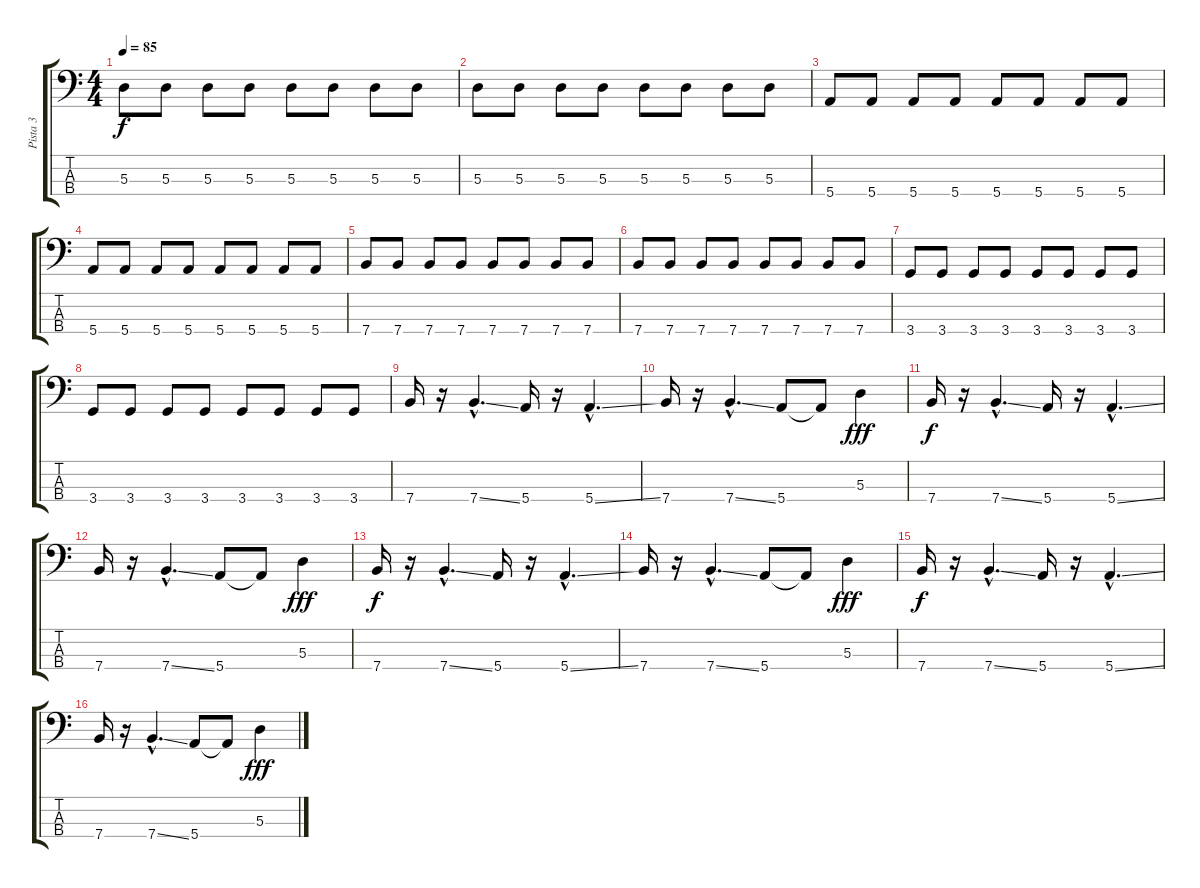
\track ("Pista 3" "Pista 3") {instrument electricbasspick}
\staff {score tabs}
\tuning (G2 D2 A1 E1) {hide}
\ts (4 4)
\tempo 85
\clef f4
\ks c
5.3.8{dy f} 5.3.8 5.3.8 5.3.8 5.3.8 5.3.8 5.3.8 5.3.8 |
5.3.8 5.3.8 5.3.8 5.3.8 5.3.8 5.3.8 5.3.8 5.3.8 |
5.4.8 5.4.8 5.4.8 5.4.8 5.4.8 5.4.8 5.4.8 5.4.8 |
5.4.8 5.4.8 5.4.8 5.4.8 5.4.8 5.4.8 5.4.8 5.4.8 |
7.4.8 7.4.8 7.4.8 7.4.8 7.4.8 7.4.8 7.4.8 7.4.8 |
7.4.8 7.4.8 7.4.8 7.4.8 7.4.8 7.4.8 7.4.8 7.4.8 |
3.4.8 3.4.8 3.4.8 3.4.8 3.4.8 3.4.8 3.4.8 3.4.8 |
3.4.8 3.4.8 3.4.8 3.4.8 3.4.8 3.4.8 3.4.8 3.4.8 |
7.4.16 r.16 7.4{ss hac}.4{d} 5.4.16 r.16 5.4{ss hac}.4{d} |
7.4.16 r.16 7.4{ss hac}.4{d} 5.4.8 5.4{t}.8 5.3.4{dy fff} |
7.4.16{dy f} r.16 7.4{ss hac}.4{d} 5.4.16 r.16 5.4{ss hac}.4{d} |
7.4.16 r.16 7.4{ss hac}.4{d} 5.4.8 5.4{t}.8 5.3.4{dy fff} |
7.4.16{dy f} r.16 7.4{ss hac}.4{d} 5.4.16 r.16 5.4{ss hac}.4{d} |
7.4.16 r.16 7.4{ss hac}.4{d} 5.4.8 5.4{t}.8 5.3.4{dy fff} |
7.4.16{dy f} r.16 7.4{ss hac}.4{d} 5.4.16 r.16 5.4{ss hac}.4{d} |
7.4.16 r.16 7.4{ss hac}.4{d} 5.4.8 5.4{t}.8 5.3.4{dy fff}
